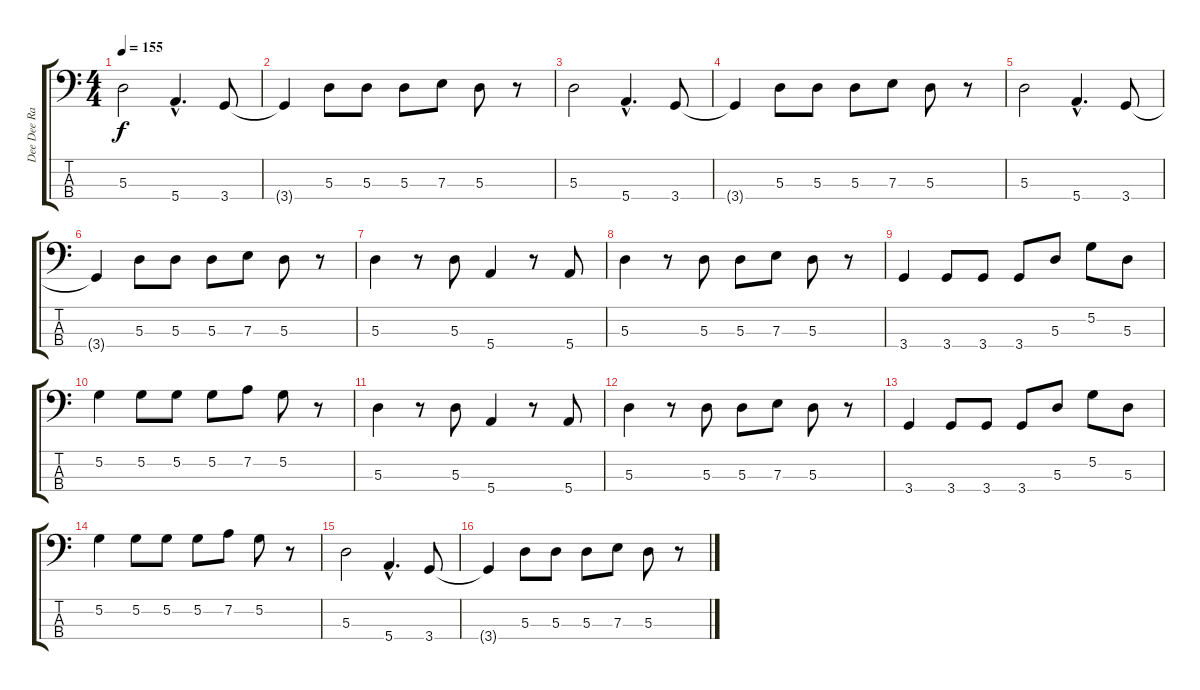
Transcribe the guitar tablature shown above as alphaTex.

\track ("Dee Dee Ramone" "Dee Dee Ra") {instrument electricbasspick}
\staff {score tabs}
\tuning (G2 D2 A1 E1) {hide}
\ts (4 4)
\tempo 155
\clef f4
\ks c
5.3.2{dy f instrument electricbasspick} 5.4{hac}.4{d} 3.4.8 |
3.4{t}.4 5.3.8 5.3.8 5.3.8 7.3.8 5.3.8 r.8 |
5.3.2 5.4{hac}.4{d} 3.4.8 |
3.4{t}.4 5.3.8 5.3.8 5.3.8 7.3.8 5.3.8 r.8 |
5.3.2 5.4{hac}.4{d} 3.4.8 |
3.4{t}.4 5.3.8 5.3.8 5.3.8 7.3.8 5.3.8 r.8 |
5.3.4 r.8 5.3.8 5.4.4 r.8 5.4.8 |
5.3.4 r.8 5.3.8 5.3.8 7.3.8 5.3.8 r.8 |
3.4.4 3.4.8 3.4.8 3.4.8 5.3.8 5.2.8 5.3.8 |
5.2.4 5.2.8 5.2.8 5.2.8 7.2.8 5.2.8 r.8 |
5.3.4 r.8 5.3.8 5.4.4 r.8 5.4.8 |
5.3.4 r.8 5.3.8 5.3.8 7.3.8 5.3.8 r.8 |
3.4.4 3.4.8 3.4.8 3.4.8 5.3.8 5.2.8 5.3.8 |
5.2.4 5.2.8 5.2.8 5.2.8 7.2.8 5.2.8 r.8 |
5.3.2 5.4{hac}.4{d} 3.4.8 |
3.4{t}.4 5.3.8 5.3.8 5.3.8 7.3.8 5.3.8 r.8
